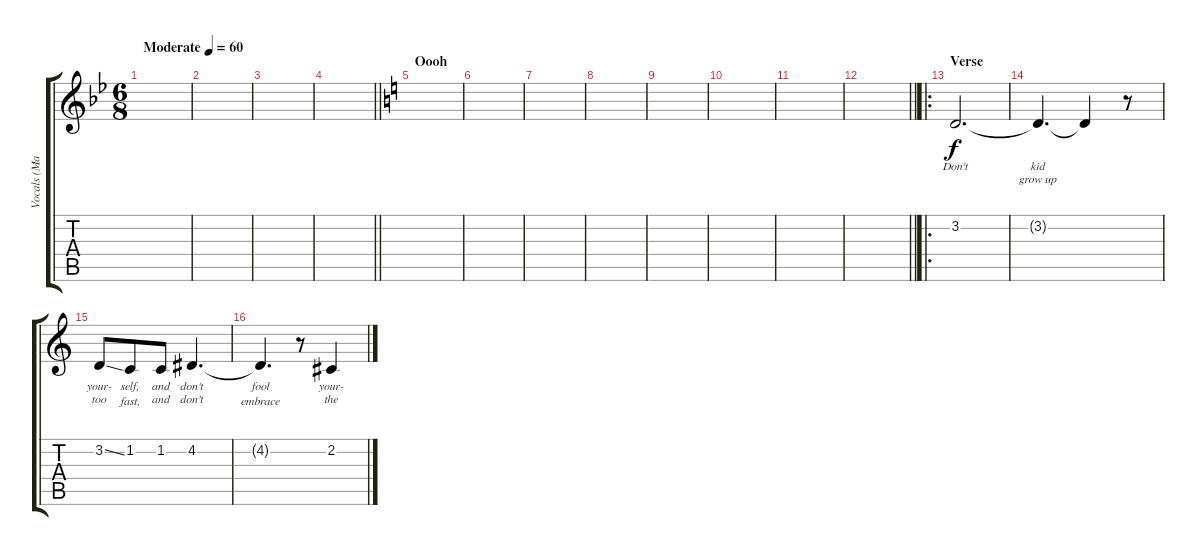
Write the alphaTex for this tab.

\track ("Vocals (Matt)" "Vocals (Ma") {instrument voiceoohs}
\staff {score tabs}
\tuning (E4 B3 G3 D3 A2 E2) {hide}
\ts (6 8)
\tempo (60 "Moderate")
\clef g2
\ks bb
|
|
|
\barLineRight lightlight
|
\section ("" "Oooh")
\ks c
|
|
|
|
|
|
|
\barLineRight lightlight
|
\ro
\section ("" "Verse")
3.2.2{d lyrics (0 "Don't") lyrics (1 "") lyrics (2 "") lyrics (3 "") lyrics (4 "")} |
3.2{t}.4{d lyrics (0 "kid") lyrics (1 "grow up") lyrics (2 "") lyrics (3 "") lyrics (4 "")} 3.2{t}.4{lyrics (0 "") lyrics (1 "") lyrics (2 "") lyrics (3 "") lyrics (4 "")} r.8 |
3.2{ss}.8{lyrics (0 "your-") lyrics (1 "too") lyrics (2 "") lyrics (3 "") lyrics (4 "")} 1.2.8{lyrics (0 "self,") lyrics (1 "fast,") lyrics (2 "") lyrics (3 "") lyrics (4 "")} 1.2.8{lyrics (0 "and") lyrics (1 "and") lyrics (2 "") lyrics (3 "") lyrics (4 "")} 4.2.4{d lyrics (0 "don't") lyrics (1 "don't") lyrics (2 "") lyrics (3 "") lyrics (4 "")} |
4.2{t}.4{d lyrics (0 "fool") lyrics (1 "embrace") lyrics (2 "") lyrics (3 "") lyrics (4 "")} r.8 2.2.4{lyrics (0 "your-") lyrics (1 "the") lyrics (2 "") lyrics (3 "") lyrics (4 "")}
